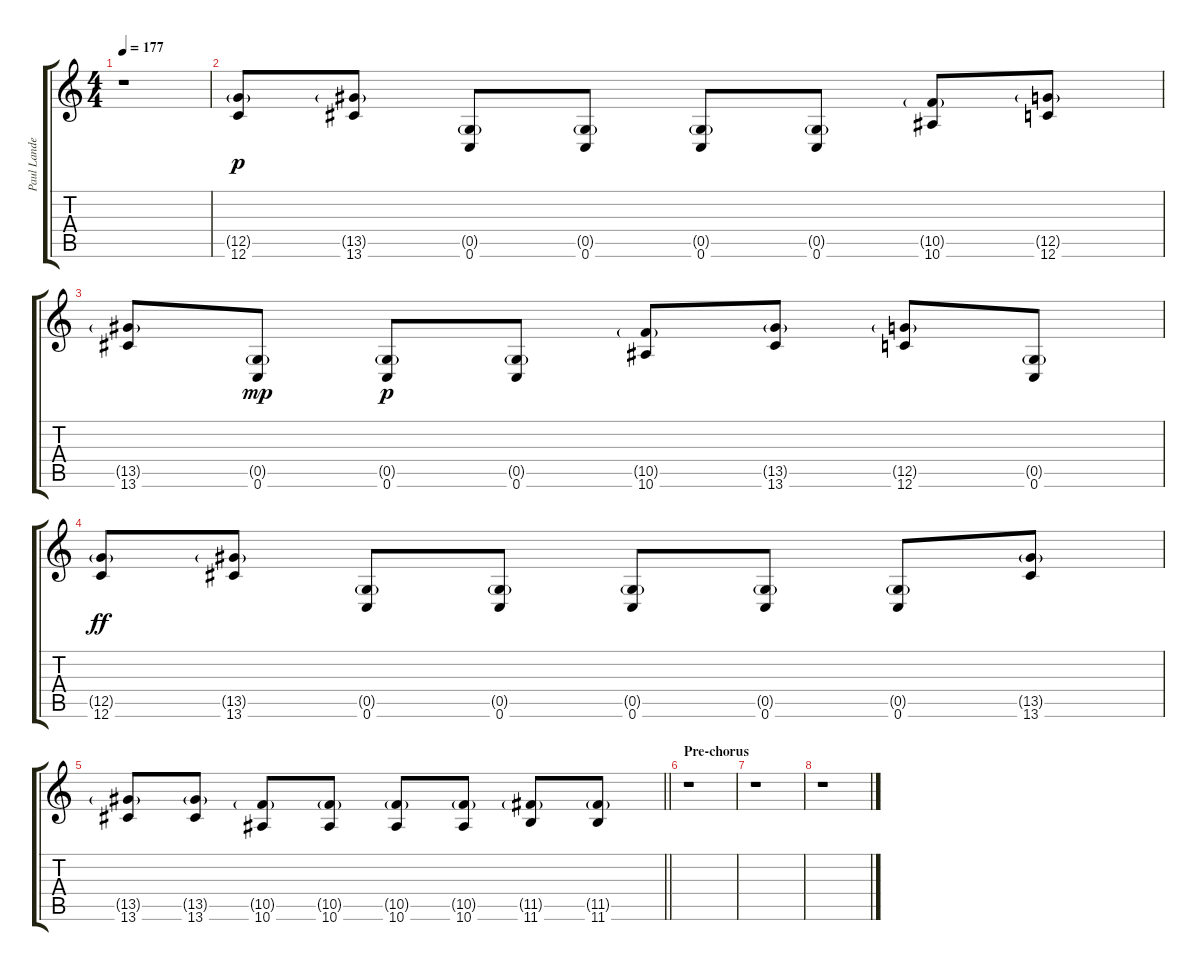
\track ("Paul Landers [guitar]" "Paul Lande") {instrument distortionguitar}
\staff {score tabs}
\tuning (D4 A3 F3 C3 G2 C2) {hide}
\ts (4 4)
\tempo 177
\clef g2
\ks c
r.1{dy ff} |
(12.5{g} 12.6).8{dy p} (13.5{g} 13.6).8 (0.5{g} 0.6).8 (0.5{g} 0.6).8 (0.5{g} 0.6).8 (0.5{g} 0.6).8 (10.5{g} 10.6).8 (12.5{g} 12.6).8 |
(13.5{g} 13.6).8 (0.5{g} 0.6).8{dy mp} (0.5{g} 0.6).8{dy p} (0.5{g} 0.6).8 (10.5{g} 10.6).8 (13.5{g} 13.6).8 (12.5{g} 12.6).8 (0.5{g} 0.6).8 |
(12.5{g} 12.6).8{dy ff} (13.5{g} 13.6).8 (0.5{g} 0.6).8 (0.5{g} 0.6).8 (0.5{g} 0.6).8 (0.5{g} 0.6).8 (0.5{g} 0.6).8 (13.5{g} 13.6).8 |
\barLineRight lightlight
(13.5{g} 13.6).8 (13.5{g} 13.6).8 (10.5{g} 10.6).8 (10.5{g} 10.6).8 (10.5{g} 10.6).8 (10.5{g} 10.6).8 (11.5{g} 11.6).8 (11.5{g} 11.6).8 |
\section ("" "Pre-chorus")
r.1 |
r.1 |
r.1
